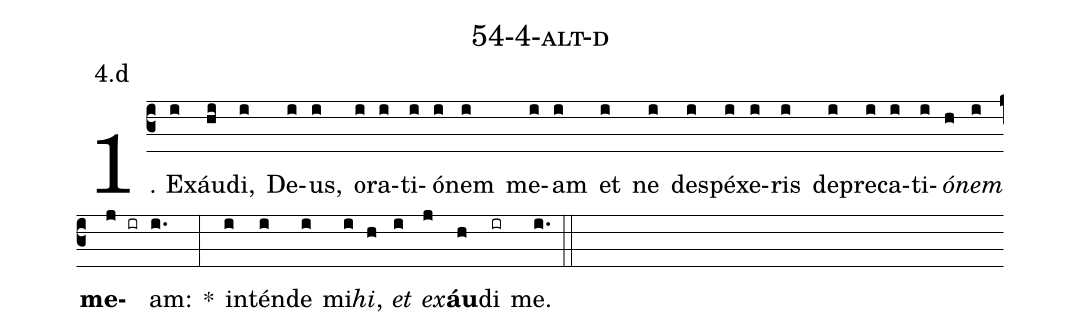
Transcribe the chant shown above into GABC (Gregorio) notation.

name: 54-4-alt-d;
annotation: 4.d;
%%
(c3)1. Ex(i)áu(hi)di,(i) De(i)us,(i) o(i)ra(i)ti(i)ó(i)nem(i) me(i)am(i) et(i) ne(i) de(i)spé(i)xe(i)ris(i) de(i)pre(i)ca(i)ti(i)<i>ó</i>(h)<i>nem</i>(i) <b>me</b>(j ir)am:(i.) *(:) in(i)tén(i)de(i) mi(i)<i>hi</i>,(h) <i>et</i>(i) <i>ex</i>(j)<b>áu</b>(h)di(ir) me.(i.) (::)
